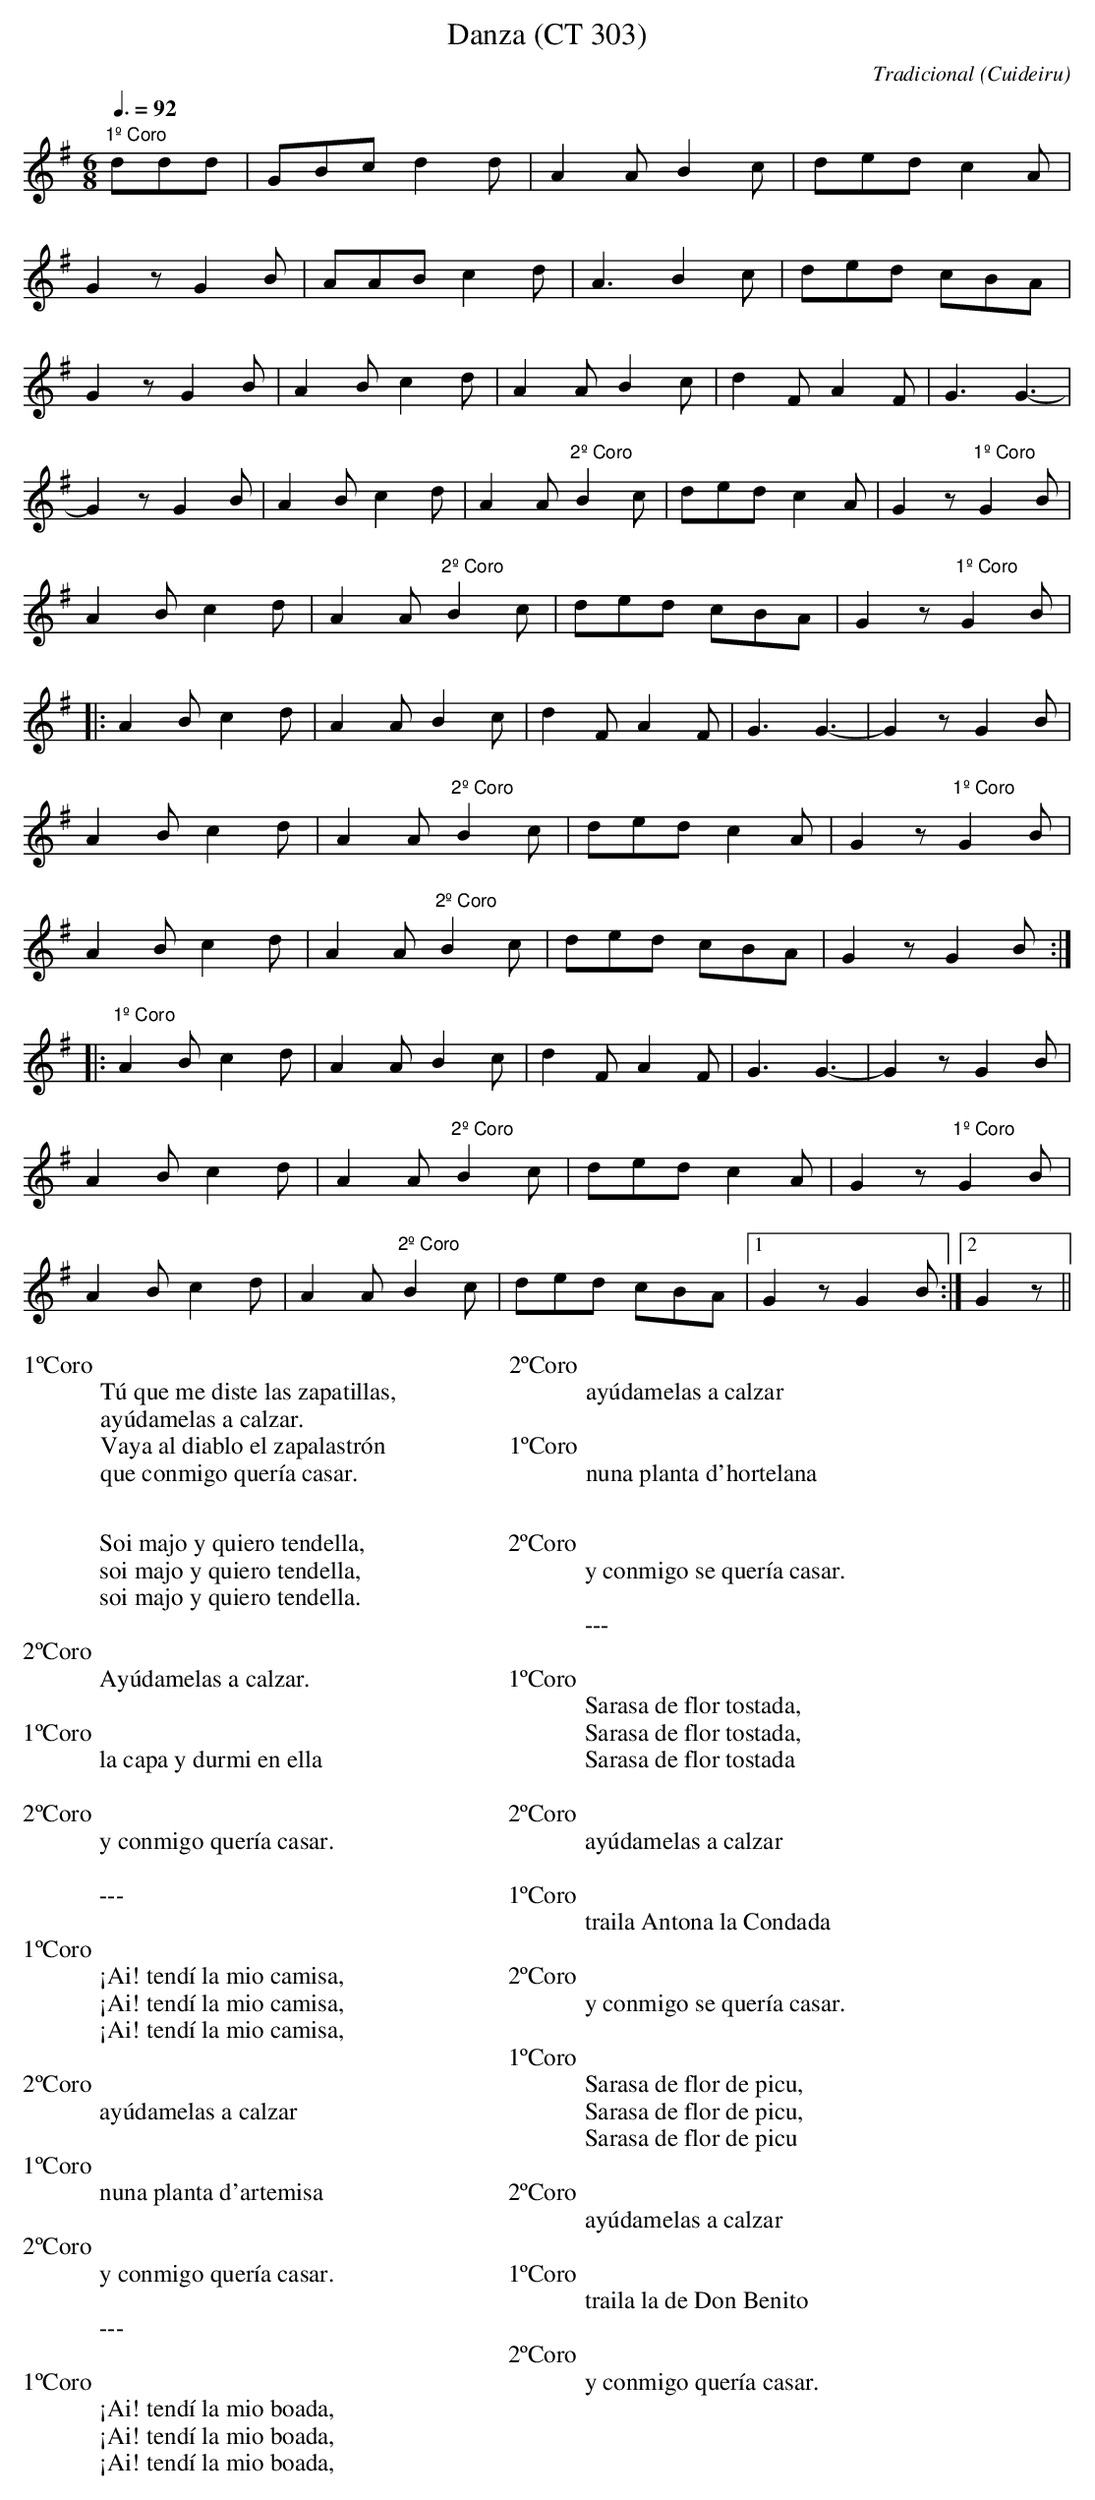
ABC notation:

X:1
T:Danza (CT 303)
C:Tradicional
O:Cuideiru
M:6/8
L:1/8
Q:3/8=92
K:G
"1º Coro"ddd|GBc d2d|A2A B2c|ded c2A|
G2z G2B|AAB c2d|A3 B2c|ded cBA|
G2z G2B|A2B c2d|A2A B2c|d2F A2F|G3 G3-|
G2z G2B|A2B c2d|A2A "2º Coro"B2c|ded c2A|G2z "1º Coro"G2B|
A2B c2d|A2A "2º Coro"B2c|ded cBA|G2z "1º Coro"G2B|
|:A2B c2d|A2A B2c|d2F A2F|G3 G3-|G2z G2B|
A2B c2d|A2A "2º Coro"B2c|ded c2A|G2z "1º Coro"G2B|
A2B c2d|A2A "2º Coro"B2c|ded cBA|G2z G2B:|
|:"1º Coro"A2B c2d|A2A B2c|d2F A2F|G3 G3-|G2z G2B|
A2B c2d|A2A "2º Coro"B2c|ded c2A|G2z "1º Coro"G2B|
A2B c2d|A2A "2º Coro"B2c|ded cBA|[1 G2z G2B:|[2 G2 z||
W:1ºCoro
W:Tú que me diste las zapatillas,
W:ayúdamelas a calzar.
W:Vaya al diablo el zapalastrón
W:que conmigo quería casar.
W:
W:Soi majo y quiero tendella,
W:soi majo y quiero tendella,
W:soi majo y quiero tendella.
W:
W:2ºCoro
W:Ayúdamelas a calzar.
W:
W:1ºCoro
W:la capa y durmi en ella
W:
W:2ºCoro
W:y conmigo quería casar.
W:
W:---
W:
W:1ºCoro
W:¡Ai! tendí la mio camisa,
W:¡Ai! tendí la mio camisa,
W:¡Ai! tendí la mio camisa,
W:
W:2ºCoro
W:ayúdamelas a calzar
W:
W:1ºCoro
W:nuna planta d'artemisa
W:
W:2ºCoro
W:y conmigo quería casar.
W:
W:---
W:
W:1ºCoro
W:¡Ai! tendí la mio boada,
W:¡Ai! tendí la mio boada,
W:¡Ai! tendí la mio boada,
W:
W:2ºCoro
W:ayúdamelas a calzar
W:
W:1ºCoro
W:nuna planta d'hortelana
W:
W:2ºCoro
W:y conmigo se quería casar.
W:
W:---
W:
W:1ºCoro
W:Sarasa de flor tostada,
W:Sarasa de flor tostada,
W:Sarasa de flor tostada
W:
W:2ºCoro
W:ayúdamelas a calzar
W:
W:1ºCoro
W:traila Antona la Condada
W:
W:2ºCoro
W:y conmigo se quería casar.
W:
W:1ºCoro
W:Sarasa de flor de picu,
W:Sarasa de flor de picu,
W:Sarasa de flor de picu
W:
W:2ºCoro
W:ayúdamelas a calzar
W:
W:1ºCoro
W:traila la de Don Benito
W:
W:2ºCoro
W:y conmigo quería casar.
W:
